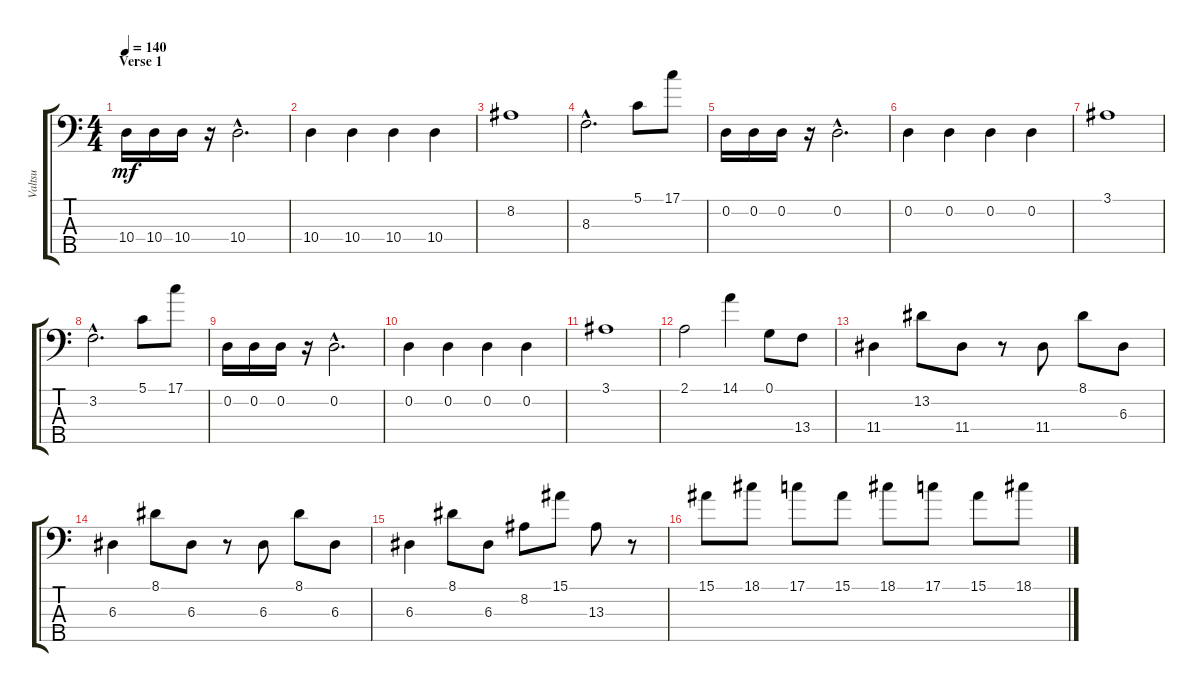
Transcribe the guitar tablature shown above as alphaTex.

\track ("Valtsu" "Valtsu") {instrument slapbass2}
\staff {score tabs}
\tuning (G2 D2 A1 E1 B0) {hide}
\ts (4 4)
\section ("" "Verse 1")
\tempo 140
\clef f4
\ks c
10.4.16{dy mf} 10.4.16 10.4.16 r.16 10.4{hac}.2{d} |
10.4.4 10.4.4 10.4.4 10.4.4 |
8.2.1 |
8.3{hac}.2{d} 5.1.8 17.1.8 |
0.2.16 0.2.16 0.2.16 r.16 0.2{hac}.2{d} |
0.2.4 0.2.4 0.2.4 0.2.4 |
3.1.1 |
3.2{hac}.2{d} 5.1.8 17.1.8 |
0.2.16 0.2.16 0.2.16 r.16 0.2{hac}.2{d} |
0.2.4 0.2.4 0.2.4 0.2.4 |
3.1.1 |
2.1.2 14.1.4 0.1.8 13.4.8 |
11.4.4 13.2.8 11.4.8 r.8 11.4.8 8.1.8 6.3.8 |
6.3.4 8.1.8 6.3.8 r.8 6.3.8 8.1.8 6.3.8 |
6.3.4 8.1.8 6.3.8 8.2.8 15.1.8 13.3.8 r.8 |
15.1.8 18.1.8 17.1.8 15.1.8 18.1.8 17.1.8 15.1.8 18.1.8
